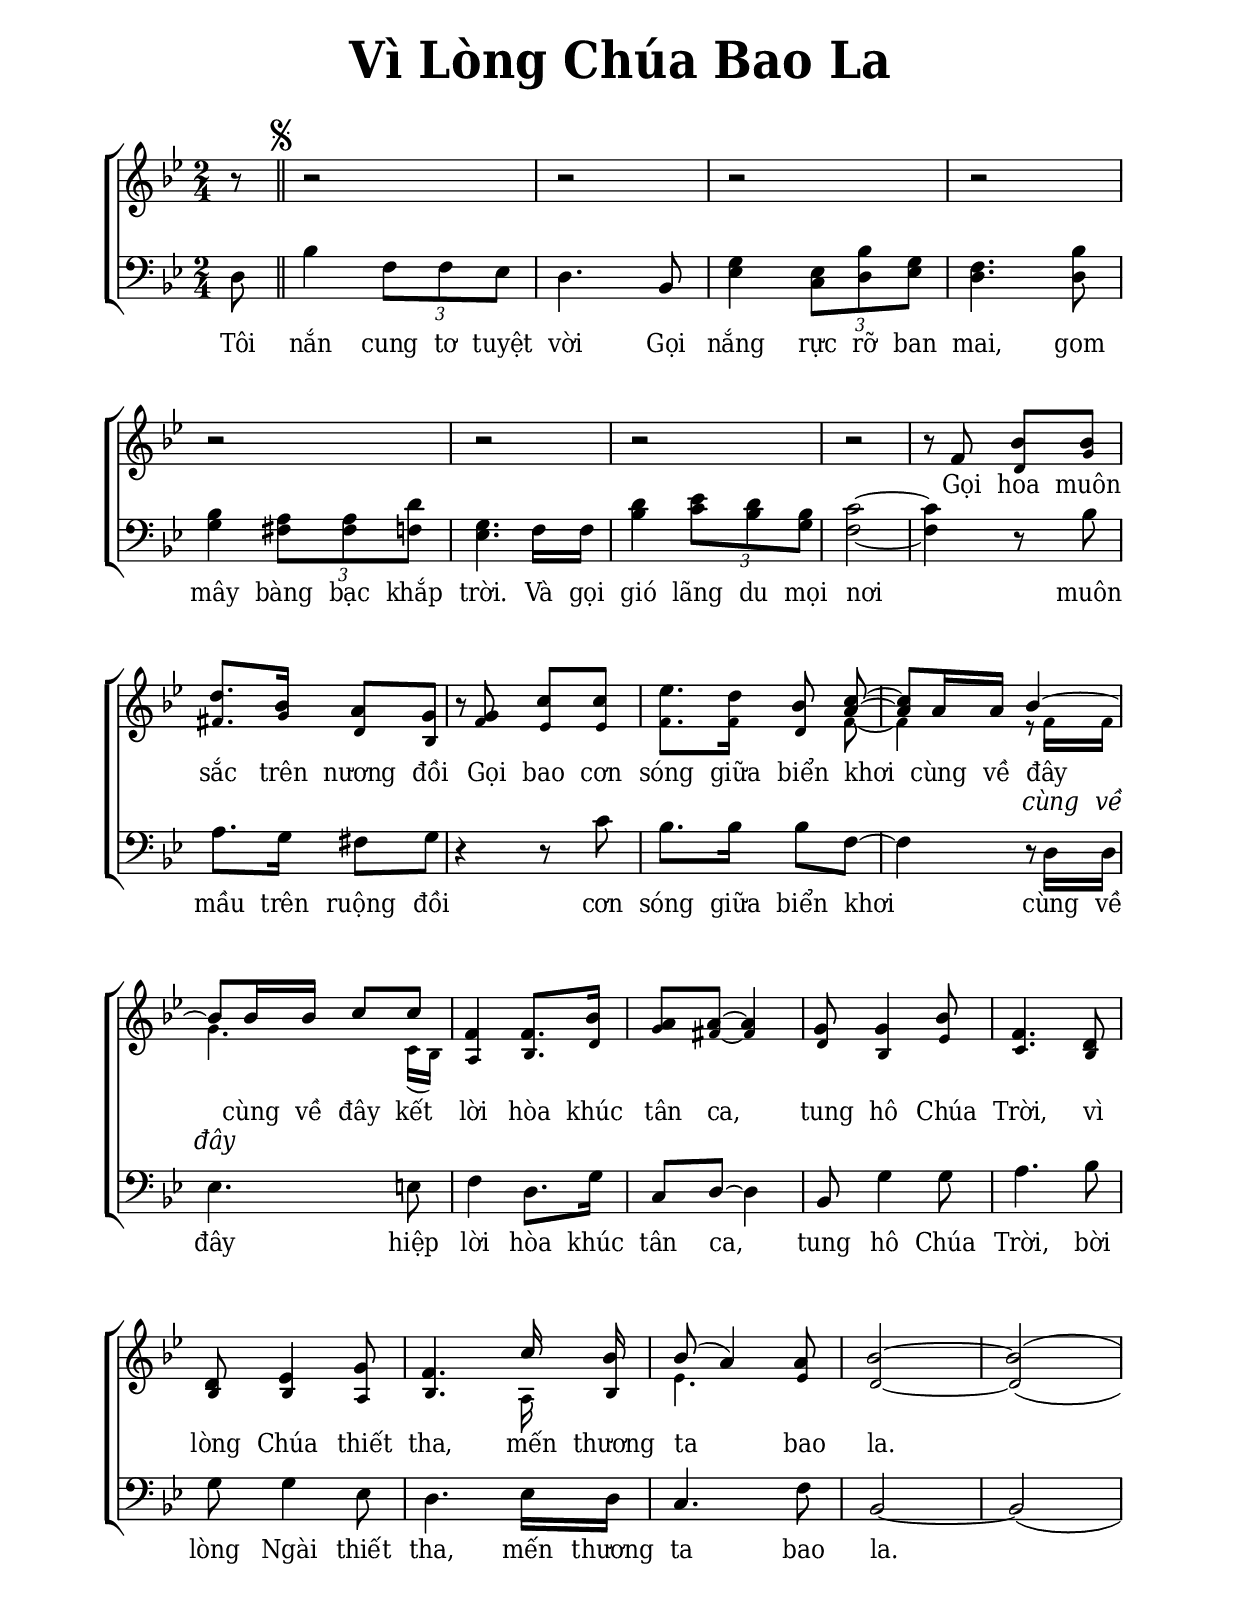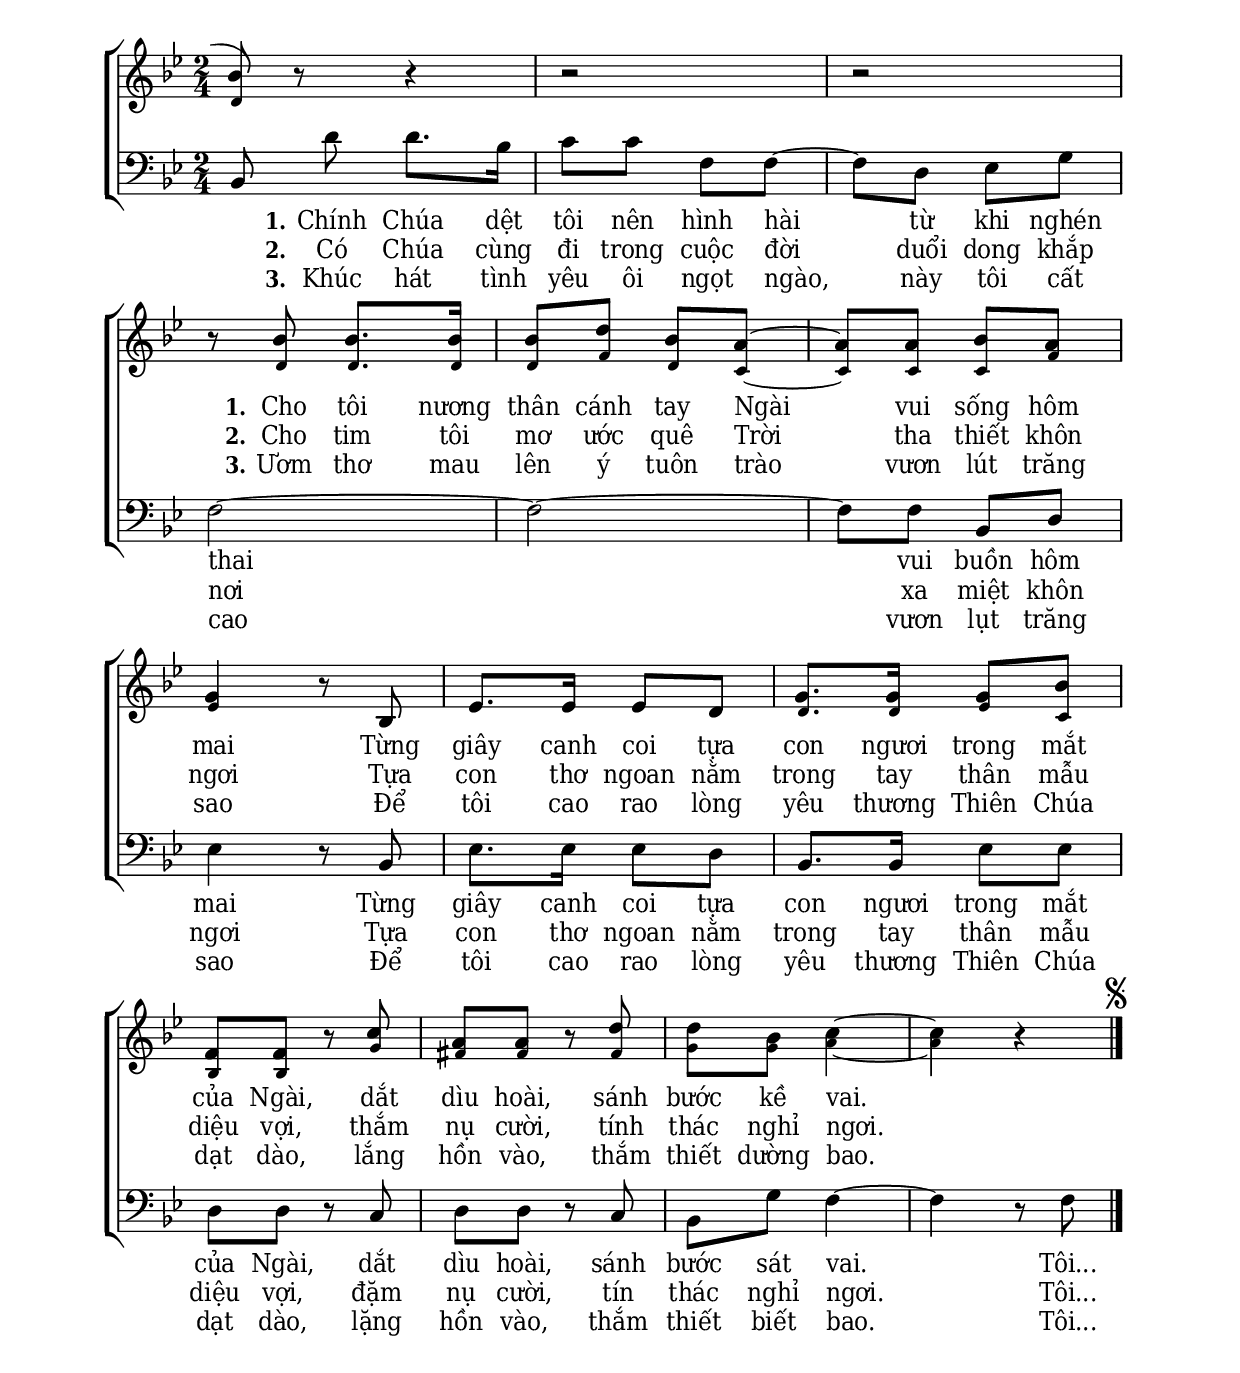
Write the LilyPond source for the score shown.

% Cài đặt chung\
\version "2.22.1"
\include "english.ly"

\header {
  title = \markup { \fontsize #3 "Vì Lòng Chúa Bao La" }
  composer = " "
  %arranger = "Lm. Kim Long"
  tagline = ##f
}

% Nhạc phiên khúc
nhacDiepKhucSop = \relative c' {
  \partial 8 r8 \bar "||"
  \once \override Score.RehearsalMark.font-size = #0.1
  \mark \markup { \musicglyph #"scripts.segno" }
  r2
  r
  r
  r
  r
  r
  r
  r
  r8 f bf bf |
  d8. bf16 a8 g |
  r g c c |
  ef8. d16 bf8 <c a> ~ |
  <c a> a16 a bf4 ~ |
  bf8 bf16 bf c8 c |
  f,4 f8. bf16 |
  a8 a ~ a4 |
  g8 g4 bf8 |
  f4. d8 |
  d ef4 g8 |
  f4. c'16 bf |
  bf8 (a4) a8 |
  bf2 ~ |
  bf ^(<>)
}

nhacDiepKhucAlto = \relative c' {
  \partial 8 r8
  r2
  r
  r
  r
  r
  r
  r
  r
  r8 f d g |
  fs8. g16 d8 bf |
  r f' ef ef |
  f8. f16 d8 f ~ |
  f4 r8 f16 f |
  g4. c,16 (bf) |
  a4 bf8. d16 |
  g8 fs ~ fs4 |
  d8 bf4 ef8 |
  c4. bf8 |
  bf bf4 a8 |
  bf4. a16 bf |
  ef4. ef8 |
  d2 ~ |
  d2 _(<>)
}

nhacDiepKhucBas = \relative c {
  \partial 8 d8 |
  bf'4 \tuplet 3/2 { f8 f ef } |
  d4. bf8 |
  <g' ef>4 \tuplet 3/2 { <ef c>8 <bf' d,> <g ef> } |
  <f d>4. <bf d,>8 |
  <bf g>4 \tuplet 3/2 { <a fs>8 <a fs> <d f,!> } |
  <g, ef>4. f16 f |
  <d' bf>4 \tuplet 3/2 { <ef c>8 <d bf> <bf g> } |
  <c f,>2 ~ |
  <c f,>4 r8 bf |
  a8. g16 fs8 g |
  r4 r8 c |
  bf8. bf16 bf8 f ~ |
  f4 r8 d16 d |
  ef4. e!8 |
  f4 d8. g16 |
  c,8 d ~ d4 |
  bf8 g'4 g8 |
  a4. bf8 |
  g8 g4 ef8 |
  d4. ef16 d |
  c4. f8 |
  bf,2 ~ |
  bf (<>) |
}

nhacPhienKhucSop = \relative c'' {
  bf8
  ^\tweak control-points #'((-2 . 3) (-1 . 3.1) (0 . 3.2) (1 . 2.4)) ( <> )
  r r4 |
  r2
  r
  r8 bf bf8. bf16 |
  bf8 d bf a ~ |
  a a bf a |
  g4 r8 bf,8 |
  ef8. ef16 ef8 d |
  g8. g16 g8 bf |
  f f r c' |
  a a r d |
  d bf c4 ~ |
  c r
  \once \override Score.RehearsalMark.font-size = #0.1
  \mark \markup { \musicglyph #"scripts.segno" }
  \bar "|."
}

nhacPhienKhucAlto = \relative c' {
  d8
  ^\tweak control-points #'((-2 . 3) (-1 . 3.1) (0 . 3.2) (1 . 2.4)) ( <> )
  r r4 |
  r2
  r
  r8 d d8. d16 |
  d8 f d c ~ |
  c c c f |
  ef4 r8 bf |
  ef8. ef16 ef8 d |
  d8. d16 ef8 c |
  bf bf r g' |
  fs fs r fs |
  g g a4 ~ |
  a r
}

nhacPhienKhucBas = \relative c {
  \autoBeamOff bf8
  \once \override NoteColumn.X-offset = 3
  d' \autoBeamOn d8. bf16 |
  c8 c f, f ~ |
  f d ef g |
  f2 ~ |
  f ~ |
  f8 f bf, d |
  ef4 r8 bf |
  ef8. ef16 ef8 d |
  bf8. bf16 ef8 ef |
  d d r c |
  d d r c |
  bf g' f4 ~ |
  f r8 f8
}

% Lời
loiDiepKhucSop = \lyrics {
  Gọi hoa muôn sắc trên nương đồi
  Gọi bao cơn sóng giữa biển khơi cùng về đây
  cùng về đây kết lời hòa khúc tân ca,
  tung hô Chúa Trời,
  vì lòng Chúa thiết tha,
  mến thương ta bao la.
}

loiDiepKhucAlto = \lyrics {
  \override LyricText.font-shape = #'italic
  _ _ _ _ _ _ _ _ _ _
  _ _ _ _ 
  cùng về đây
}

loiPhienKhucSopMot = \lyrics {
  _
  \set stanza = "1."
  Cho tôi nương thân cánh tay Ngài
  vui sống hôm mai
  Từng giây canh coi
  tựa con ngươi trong mắt của Ngài,
  dắt dìu hoài,
  sánh bước kề vai.
}

loiPhienKhucSopHai = \lyrics {
  _
  \set stanza = "2."
  Cho tim tôi mơ ước quê Trời tha thiết khôn ngơi
  Tựa con thơ ngoan nằm trong tay thân mẫu diệu vợi,
  thắm nụ cười, tính thác nghỉ ngơi.
}

loiPhienKhucSopBa = \lyrics {
  _
  \set stanza = "3."
  Ươm thơ mau lên ý tuôn trào
  vươn lút trăng sao
  Để tôi cao rao lòng yêu thương Thiên Chúa dạt dào,
  lắng hồn vào, thắm thiết dường bao.
}

loiDiepKhucBas = \lyrics {
  Tôi nắn cung tơ tuyệt vời
  Gọi nắng rực rỡ ban mai,
  gom mây bàng bạc khắp trời.
  Và gọi gió lãng du mọi nơi
  muôn mầu trên ruộng đồi
  cơn sóng giữa biển khơi
  cùng về đây hiệp lời hòa khúc tân ca,
  tung hô Chúa Trời,
  bời lòng Ngài thiết tha,
  mến thương ta bao la.
}

loiPhienKhucBasMot = \lyrics {
  _
  \set stanza = "1."
  Chính Chúa dệt tôi nên hình hài
  từ khi nghén thai
  vui buồn hôm mai
  Từng giây canh coi tựa con ngươi trong mắt của Ngài,
  dắt dìu hoài, sánh bước sát vai. Tôi...
}

loiPhienKhucBasHai = \lyrics {
  _
  \set stanza = "2."
  Có Chúa cùng đi trong cuộc đời
  duổi dong khắp nơi
  xa miệt khôn ngơi
  Tựa con thơ ngoan nằm trong tay thân mẫu diệu vợi,
  đặm nụ cười,
  tín thác nghỉ ngơi. Tôi...
}

loiPhienKhucBasBa = \lyrics {
  _
  \set stanza = "3."
  Khúc hát tình yêu ôi ngọt ngào,
  này tôi cất cao vươn lụt trăng sao
  Để tôi cao rao lòng yêu thương Thiên Chúa dạt dào,
lặng hồn vào, thắm thiết biết bao. Tôi...
}

% Dàn trang
\paper {
  #(set-paper-size "a4")
  top-margin = 15\mm
  bottom-margin = 20\mm
  left-margin = 20\mm
  right-margin = 20\mm
  indent = #0
  #(define fonts
	 (make-pango-font-tree "Deja Vu Serif Condensed"
	 		       "Deja Vu Serif Condensed"
			       "Deja Vu Serif Condensed"
			       (/ 20 20)))
  print-page-number = ##f
}

TongNhip = {
  \key bf \major \time 2/4
  \set Timing.beamExceptions = #'()
  \set Timing.baseMoment = #(ly:make-moment 1/4)
}

% Đổi kích thước nốt cho bè phụ
notBePhu =
#(define-music-function (font-size music) (number? ly:music?)
   (for-some-music
     (lambda (m)
       (if (music-is-of-type? m 'rhythmic-event)
           (begin
             (set! (ly:music-property m 'tweaks)
                   (cons `(font-size . ,font-size)
                         (ly:music-property m 'tweaks)))
             #t)
           #f))
     music)
   music)

\score {
  \new ChoirStaff <<
    \new Staff \with {
        \consists "Merge_rests_engraver"
        printPartCombineTexts = ##f
      }
      <<
      \new Voice \TongNhip \partCombine
            \nhacDiepKhucSop
            \notBePhu -2 { \nhacDiepKhucAlto }
      \new NullVoice = nhacThamChieuDiepKhucSop \nhacDiepKhucSop
      \new Lyrics \lyricsto nhacThamChieuDiepKhucSop \loiDiepKhucSop
      \new NullVoice = nhacThamChieuDiepKhucAlto \nhacDiepKhucAlto
      \new Lyrics \lyricsto nhacThamChieuDiepKhucAlto \loiDiepKhucAlto
    >>
    \new Staff <<
        \new Voice = "beBas" {
          \clef bass \TongNhip \nhacDiepKhucBas
        }
        \new Lyrics \lyricsto beBas \loiDiepKhucBas
      >>
  >>
  \layout {
    %\override Lyrics.LyricText.font-size = #+2
    \override Lyrics.LyricSpace.minimum-distance = #1.5
    \override Score.BarNumber.break-visibility = ##(#f #f #f)
  }
}

\score {
  \new ChoirStaff <<
    \new Staff \with {
        \consists "Merge_rests_engraver"
        printPartCombineTexts = ##f
      }
      <<
      \new Voice \TongNhip \partCombine
            \nhacPhienKhucSop
            \notBePhu -2 { \nhacPhienKhucAlto }
      \new NullVoice = nhacThamChieuPhienKhucSop \nhacPhienKhucSop
      \new Lyrics \lyricsto nhacThamChieuPhienKhucSop \loiPhienKhucSopMot
      \new Lyrics \lyricsto nhacThamChieuPhienKhucSop \loiPhienKhucSopHai
      \new Lyrics \lyricsto nhacThamChieuPhienKhucSop \loiPhienKhucSopBa
    >>
    \new Staff <<
        \new Voice = "beBas" {
          \clef bass \TongNhip \nhacPhienKhucBas
        }
        \new Lyrics \lyricsto beBas \loiPhienKhucBasMot
        \new Lyrics \lyricsto beBas \loiPhienKhucBasHai
        \new Lyrics \lyricsto beBas \loiPhienKhucBasBa
      >>
  >>
  \layout {
    %\override Lyrics.LyricText.font-size = #+2
    \override Lyrics.LyricSpace.minimum-distance = #1.5
    \override Score.BarNumber.break-visibility = ##(#f #f #f)
  }
}
